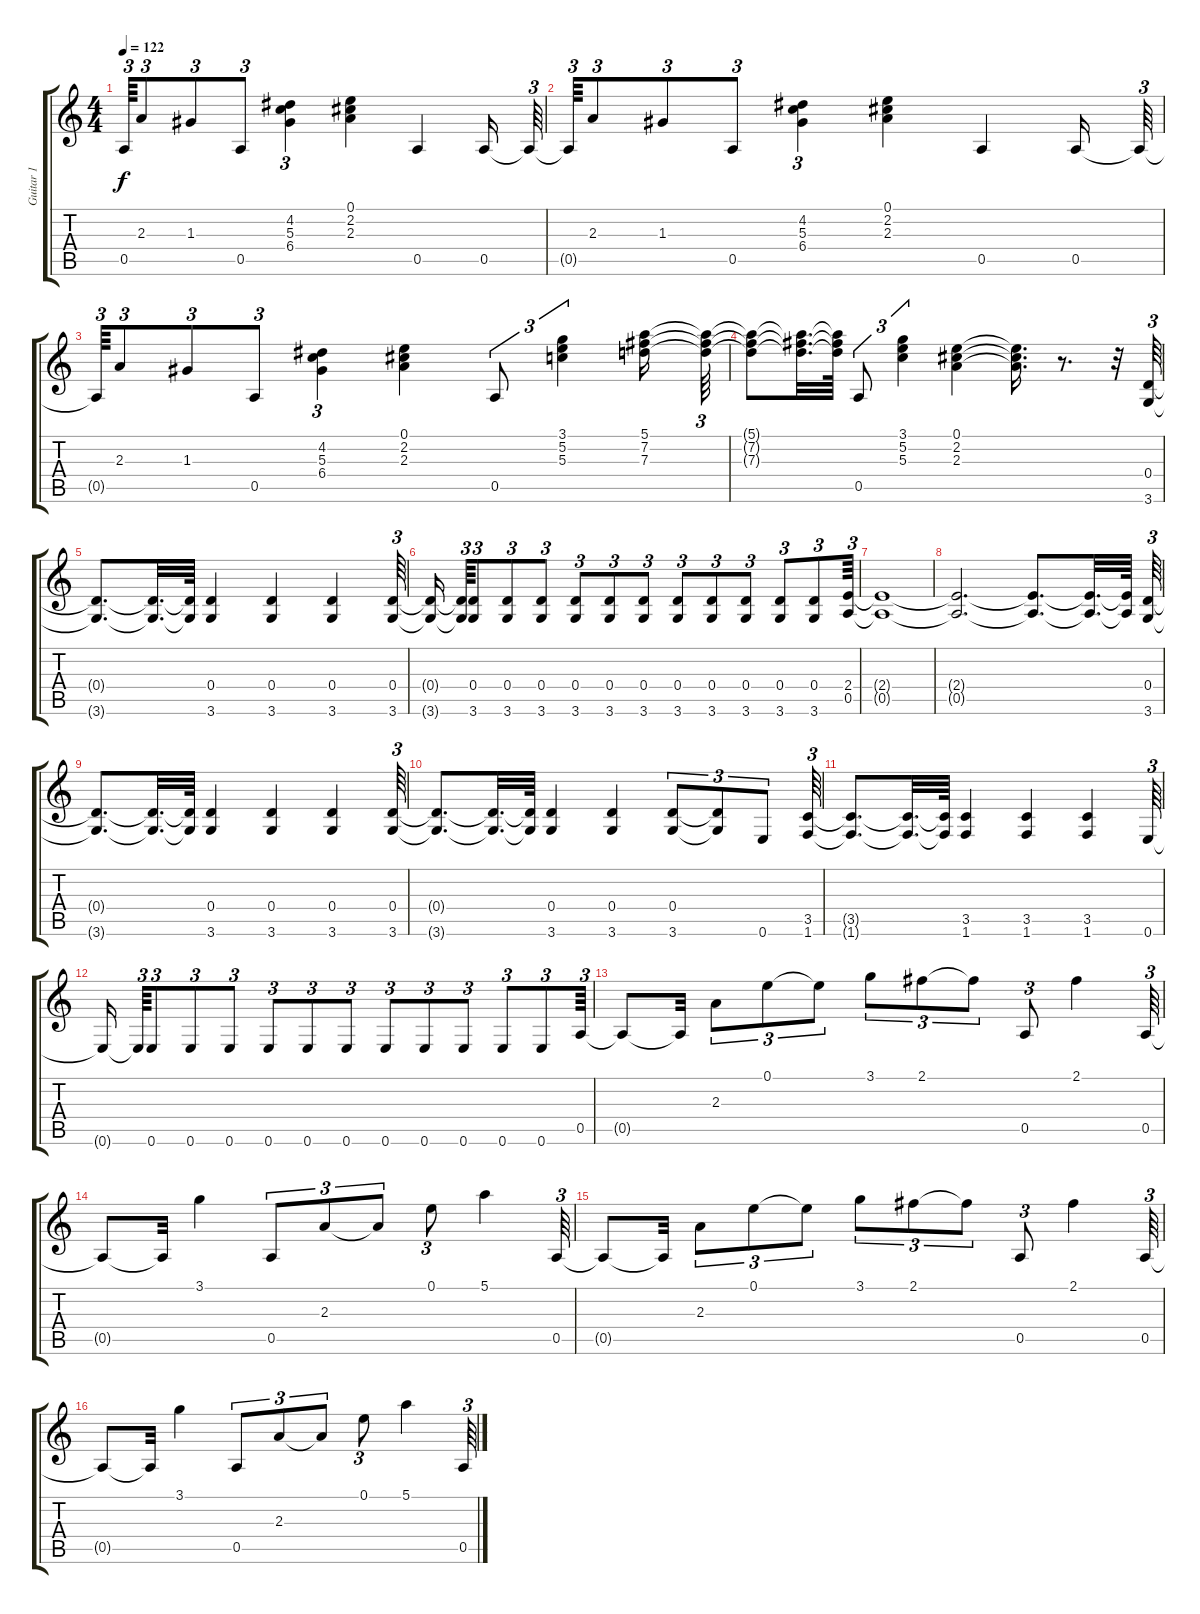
\track ("Guitar 1" "Guitar 1") {instrument distortionguitar}
\staff {score tabs}
\tuning (E4 B3 G3 D3 A2 E2) {hide}
\ts (4 4)
\tempo 122
\clef g2
\ks c
0.5{t}.64{tu (3 2) dy f} 2.3.8{tu (3 2)} 1.3.8{tu (3 2)} 0.5.8{tu (3 2)} (4.2 5.3 6.4).4{tu (3 2)} (0.1 2.2 2.3).4 0.5.4 0.5.16 0.5{t}.64{tu (3 2)} |
0.5{t}.64{tu (3 2)} 2.3.8{tu (3 2)} 1.3.8{tu (3 2)} 0.5.8{tu (3 2)} (4.2 5.3 6.4).4{tu (3 2)} (0.1 2.2 2.3).4 0.5.4 0.5.16 0.5{t}.64{tu (3 2)} |
0.5{t}.64{tu (3 2)} 2.3.8{tu (3 2)} 1.3.8{tu (3 2)} 0.5.8{tu (3 2)} (4.2 5.3 6.4).4{tu (3 2)} (0.1 2.2 2.3).4 0.5.8{tu (3 2)} (3.1 5.2 5.3).4{tu (3 2)} (5.1 7.2 7.3).16 (5.1{t} 7.2{t} 7.3{t}).64{tu (3 2)} |
(5.1{t} 7.2{t} 7.3{t}).8 (5.1{t} 7.2{t} 7.3{t}).32{d} (5.1{t} 7.2{t} 7.3{t}).64 0.5.8{tu (3 2)} (3.1 5.2 5.3).4{tu (3 2)} (0.1 2.2 2.3).4 (0.1{t} 2.2{t} 2.3{t}).16{d} r.8{d} r.32 (0.4 3.6).64{tu (3 2)} |
(0.4{t} 3.6{t}).8{d} (0.4{t} 3.6{t}).32{d} (0.4{t} 3.6{t}).64 (0.4 3.6).4 (0.4 3.6).4 (0.4 3.6).4 (0.4 3.6).64{tu (3 2)} |
(0.4{t} 3.6{t}).16{beam splitsecondary} (0.4{t} 3.6{t}).64{tu (3 2)} (0.4 3.6).8{tu (3 2)} (0.4 3.6).8{tu (3 2)} (0.4 3.6).8{tu (3 2)} (0.4 3.6).8{tu (3 2)} (0.4 3.6).8{tu (3 2)} (0.4 3.6).8{tu (3 2)} (0.4 3.6).8{tu (3 2)} (0.4 3.6).8{tu (3 2)} (0.4 3.6).8{tu (3 2)} (0.4 3.6).8{tu (3 2)} (0.4 3.6).8{tu (3 2)} (2.4 0.5).64{tu (3 2)} |
(2.4{t} 0.5{t}).1 |
(2.4{t} 0.5{t}).2{d} (2.4{t} 0.5{t}).8{d} (2.4{t} 0.5{t}).32{d} (2.4{t} 0.5{t}).64 (0.4 3.6).64{tu (3 2)} |
(0.4{t} 3.6{t}).8{d} (0.4{t} 3.6{t}).32{d} (0.4{t} 3.6{t}).64 (0.4 3.6).4 (0.4 3.6).4 (0.4 3.6).4 (0.4 3.6).64{tu (3 2)} |
(0.4{t} 3.6{t}).8{d} (0.4{t} 3.6{t}).32{d} (0.4{t} 3.6{t}).64 (0.4 3.6).4 (0.4 3.6).4 (0.4 3.6).8{tu (3 2)} (0.4{t} 3.6{t}).8{tu (3 2)} 0.6.8{tu (3 2)} (3.5 1.6).64{tu (3 2)} |
(3.5{t} 1.6{t}).8{d} (3.5{t} 1.6{t}).32{d} (3.5{t} 1.6{t}).64 (3.5 1.6).4 (3.5 1.6).4 (3.5 1.6).4 0.6.64{tu (3 2)} |
0.6{t}.16{beam splitsecondary} 0.6{t}.64{tu (3 2)} 0.6.8{tu (3 2)} 0.6.8{tu (3 2)} 0.6.8{tu (3 2)} 0.6.8{tu (3 2)} 0.6.8{tu (3 2)} 0.6.8{tu (3 2)} 0.6.8{tu (3 2)} 0.6.8{tu (3 2)} 0.6.8{tu (3 2)} 0.6.8{tu (3 2)} 0.6.8{tu (3 2)} 0.5.64{tu (3 2)} |
0.5{t}.8 0.5{t}.32 2.3.8{tu (3 2)} 0.1.8{tu (3 2)} 0.1{t}.8{tu (3 2)} 3.1.8{tu (3 2)} 2.1.8{tu (3 2)} 2.1{t}.8{tu (3 2)} 0.5.8{tu (3 2)} 2.1.4 0.5.64{tu (3 2)} |
0.5{t}.8 0.5{t}.32 3.1.4 0.5.8{tu (3 2)} 2.3.8{tu (3 2)} 2.3{t}.8{tu (3 2)} 0.1.8{tu (3 2)} 5.1.4 0.5.64{tu (3 2)} |
0.5{t}.8 0.5{t}.32 2.3.8{tu (3 2)} 0.1.8{tu (3 2)} 0.1{t}.8{tu (3 2)} 3.1.8{tu (3 2)} 2.1.8{tu (3 2)} 2.1{t}.8{tu (3 2)} 0.5.8{tu (3 2)} 2.1.4 0.5.64{tu (3 2)} |
0.5{t}.8 0.5{t}.32 3.1.4 0.5.8{tu (3 2)} 2.3.8{tu (3 2)} 2.3{t}.8{tu (3 2)} 0.1.8{tu (3 2)} 5.1.4 0.5.64{tu (3 2)}
